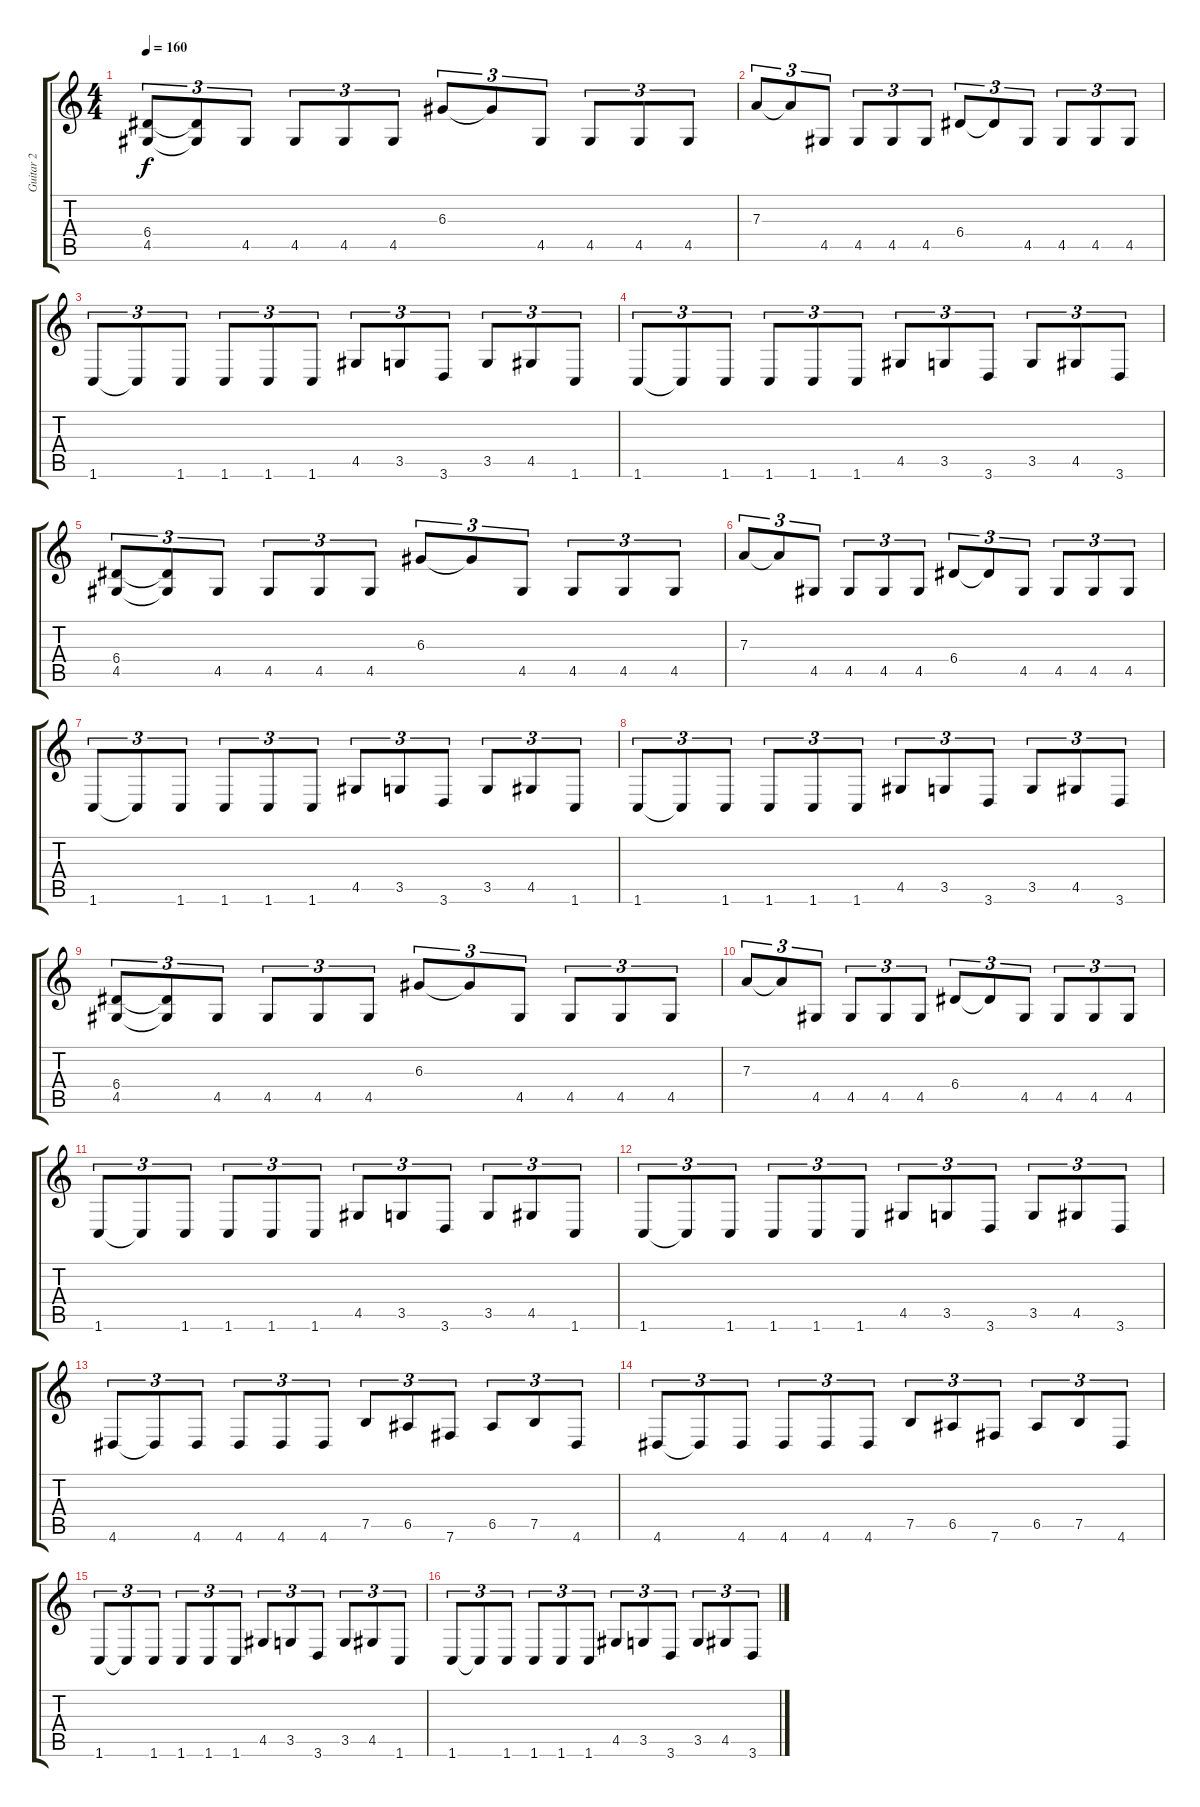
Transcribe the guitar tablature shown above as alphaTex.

\track ("Guitar 2" "Guitar 2") {instrument distortionguitar}
\staff {score tabs}
\tuning (B3 Gb3 D3 A2 E2 B1) {hide}
\ts (4 4)
\tempo 160
\clef g2
\ks c
(6.4 4.5).8{tu (3 2) dy f} (6.4{t} 4.5{t}).8{tu (3 2)} 4.5.8{tu (3 2)} 4.5.8{tu (3 2)} 4.5.8{tu (3 2)} 4.5.8{tu (3 2)} 6.3.8{tu (3 2)} 6.3{t}.8{tu (3 2)} 4.5.8{tu (3 2)} 4.5.8{tu (3 2)} 4.5.8{tu (3 2)} 4.5.8{tu (3 2)} |
7.3.8{tu (3 2)} 7.3{t}.8{tu (3 2)} 4.5.8{tu (3 2)} 4.5.8{tu (3 2)} 4.5.8{tu (3 2)} 4.5.8{tu (3 2)} 6.4.8{tu (3 2)} 6.4{t}.8{tu (3 2)} 4.5.8{tu (3 2)} 4.5.8{tu (3 2)} 4.5.8{tu (3 2)} 4.5.8{tu (3 2)} |
1.6.8{tu (3 2)} 1.6{t}.8{tu (3 2)} 1.6.8{tu (3 2)} 1.6.8{tu (3 2)} 1.6.8{tu (3 2)} 1.6.8{tu (3 2)} 4.5.8{tu (3 2)} 3.5.8{tu (3 2)} 3.6.8{tu (3 2)} 3.5.8{tu (3 2)} 4.5.8{tu (3 2)} 1.6.8{tu (3 2)} |
1.6.8{tu (3 2)} 1.6{t}.8{tu (3 2)} 1.6.8{tu (3 2)} 1.6.8{tu (3 2)} 1.6.8{tu (3 2)} 1.6.8{tu (3 2)} 4.5.8{tu (3 2)} 3.5.8{tu (3 2)} 3.6.8{tu (3 2)} 3.5.8{tu (3 2)} 4.5.8{tu (3 2)} 3.6.8{tu (3 2)} |
(6.4 4.5).8{tu (3 2)} (6.4{t} 4.5{t}).8{tu (3 2)} 4.5.8{tu (3 2)} 4.5.8{tu (3 2)} 4.5.8{tu (3 2)} 4.5.8{tu (3 2)} 6.3.8{tu (3 2)} 6.3{t}.8{tu (3 2)} 4.5.8{tu (3 2)} 4.5.8{tu (3 2)} 4.5.8{tu (3 2)} 4.5.8{tu (3 2)} |
7.3.8{tu (3 2)} 7.3{t}.8{tu (3 2)} 4.5.8{tu (3 2)} 4.5.8{tu (3 2)} 4.5.8{tu (3 2)} 4.5.8{tu (3 2)} 6.4.8{tu (3 2)} 6.4{t}.8{tu (3 2)} 4.5.8{tu (3 2)} 4.5.8{tu (3 2)} 4.5.8{tu (3 2)} 4.5.8{tu (3 2)} |
1.6.8{tu (3 2)} 1.6{t}.8{tu (3 2)} 1.6.8{tu (3 2)} 1.6.8{tu (3 2)} 1.6.8{tu (3 2)} 1.6.8{tu (3 2)} 4.5.8{tu (3 2)} 3.5.8{tu (3 2)} 3.6.8{tu (3 2)} 3.5.8{tu (3 2)} 4.5.8{tu (3 2)} 1.6.8{tu (3 2)} |
1.6.8{tu (3 2)} 1.6{t}.8{tu (3 2)} 1.6.8{tu (3 2)} 1.6.8{tu (3 2)} 1.6.8{tu (3 2)} 1.6.8{tu (3 2)} 4.5.8{tu (3 2)} 3.5.8{tu (3 2)} 3.6.8{tu (3 2)} 3.5.8{tu (3 2)} 4.5.8{tu (3 2)} 3.6.8{tu (3 2)} |
(6.4 4.5).8{tu (3 2)} (6.4{t} 4.5{t}).8{tu (3 2)} 4.5.8{tu (3 2)} 4.5.8{tu (3 2)} 4.5.8{tu (3 2)} 4.5.8{tu (3 2)} 6.3.8{tu (3 2)} 6.3{t}.8{tu (3 2)} 4.5.8{tu (3 2)} 4.5.8{tu (3 2)} 4.5.8{tu (3 2)} 4.5.8{tu (3 2)} |
7.3.8{tu (3 2)} 7.3{t}.8{tu (3 2)} 4.5.8{tu (3 2)} 4.5.8{tu (3 2)} 4.5.8{tu (3 2)} 4.5.8{tu (3 2)} 6.4.8{tu (3 2)} 6.4{t}.8{tu (3 2)} 4.5.8{tu (3 2)} 4.5.8{tu (3 2)} 4.5.8{tu (3 2)} 4.5.8{tu (3 2)} |
1.6.8{tu (3 2)} 1.6{t}.8{tu (3 2)} 1.6.8{tu (3 2)} 1.6.8{tu (3 2)} 1.6.8{tu (3 2)} 1.6.8{tu (3 2)} 4.5.8{tu (3 2)} 3.5.8{tu (3 2)} 3.6.8{tu (3 2)} 3.5.8{tu (3 2)} 4.5.8{tu (3 2)} 1.6.8{tu (3 2)} |
1.6.8{tu (3 2)} 1.6{t}.8{tu (3 2)} 1.6.8{tu (3 2)} 1.6.8{tu (3 2)} 1.6.8{tu (3 2)} 1.6.8{tu (3 2)} 4.5.8{tu (3 2)} 3.5.8{tu (3 2)} 3.6.8{tu (3 2)} 3.5.8{tu (3 2)} 4.5.8{tu (3 2)} 3.6.8{tu (3 2)} |
4.6.8{tu (3 2)} 4.6{t}.8{tu (3 2)} 4.6.8{tu (3 2)} 4.6.8{tu (3 2)} 4.6.8{tu (3 2)} 4.6.8{tu (3 2)} 7.5.8{tu (3 2)} 6.5.8{tu (3 2)} 7.6.8{tu (3 2)} 6.5.8{tu (3 2)} 7.5.8{tu (3 2)} 4.6.8{tu (3 2)} |
4.6.8{tu (3 2)} 4.6{t}.8{tu (3 2)} 4.6.8{tu (3 2)} 4.6.8{tu (3 2)} 4.6.8{tu (3 2)} 4.6.8{tu (3 2)} 7.5.8{tu (3 2)} 6.5.8{tu (3 2)} 7.6.8{tu (3 2)} 6.5.8{tu (3 2)} 7.5.8{tu (3 2)} 4.6.8{tu (3 2)} |
1.6.8{tu (3 2)} 1.6{t}.8{tu (3 2)} 1.6.8{tu (3 2)} 1.6.8{tu (3 2)} 1.6.8{tu (3 2)} 1.6.8{tu (3 2)} 4.5.8{tu (3 2)} 3.5.8{tu (3 2)} 3.6.8{tu (3 2)} 3.5.8{tu (3 2)} 4.5.8{tu (3 2)} 1.6.8{tu (3 2)} |
1.6.8{tu (3 2)} 1.6{t}.8{tu (3 2)} 1.6.8{tu (3 2)} 1.6.8{tu (3 2)} 1.6.8{tu (3 2)} 1.6.8{tu (3 2)} 4.5.8{tu (3 2)} 3.5.8{tu (3 2)} 3.6.8{tu (3 2)} 3.5.8{tu (3 2)} 4.5.8{tu (3 2)} 3.6.8{tu (3 2)}
